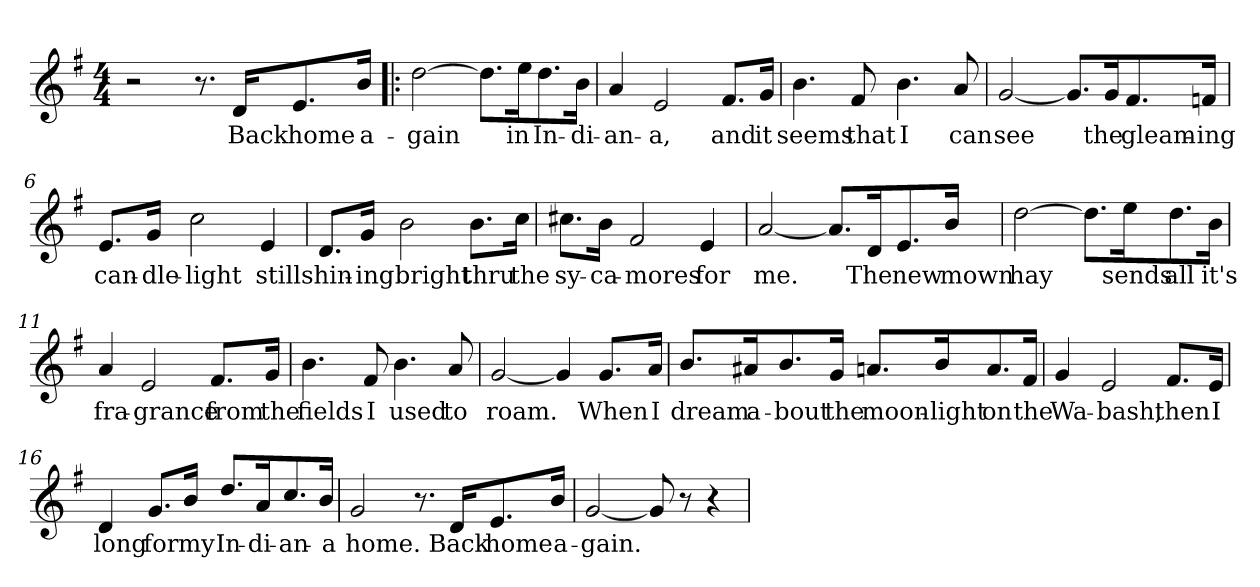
**kern	**text
*part1	*part1
*staff1	*staff1
*clefG2	*
*k[f#]	*
*G:	*
*M4/4	*
=1	=1
2r	.
8.r	.
16d/KL	Back
8.e/	home
16b/Jk	a-
=2!|:	=2!|:
[2dd\	-gain
8.dd\L]	.
16ee\K	in
8.dd\	In-
16b\Jk	-di-
=3	=3
4a/	-an-
2e/	-a,
8.f#/L	and
16g/Jk	it
=4	=4
4.b\	seems
8f#/	that
4.b\	I
8a/	can
!!LO:LB:g=z
=5	=5
[2g/	see
8.g/L]	.
16g/K	the
8.f#/	gleam-
16fn/Jk	-ing
=6	=6
8.e/L	can-
16g/Jk	-dle-
2cc\	-light
4e/	still
=7	=7
8.d/L	shin-
16g/Jk	-ing
2b\	bright
8.b\L	thru
16cc\Jk	the
!!LO:LB:g=z
=8	=8
8.cc#X\L	sy-
16b\Jk	-ca-
2f#/	-mores
4e/	for
=9	=9
[2a/	me.
8.a/L]	.
16d/K	The
8.e/	new
16b/Jk	mown
=10	=10
[2dd\	hay
8.dd\L]	.
16ee\K	sends
8.dd\	all
16b\Jk	it's
!!LO:LB:g=z
=11	=11
4a/	fra-
2e/	-grance
8.f#/L	from
16g/Jk	the
=12	=12
4.b\	fields
8f#/	I
4.b\	used
8a/	to
=13	=13
[2g/	roam.
4g/]	.
8.g/L	When
16a/Jk	I
!!LO:LB:g=z
=14	=14
8.b/L	dream
16a#X/K	a-
8.b/	-bout
16g/Jk	the
8.an/L	moon-
16b/K	-light
8.a/	on
16f#/Jk	the
=15	=15
4g/	Wa-
2e/	-bash,
8.f#/L	then
16e/Jk	I
!!LO:LB:g=z
=16	=16
4d/	long
8.g/L	for
16b/Jk	my
8.dd/L	In-
16a/K	-di-
8.cc/	-an-
16b/Jk	-a
=17	=17
2g/	home.
8.r	.
16d/KL	Back
8.e/	home
16b/Jk	a-
=18	=18
[2g/	-gain.
8g/]	.
8r	.
4r	.
=	=
*-	*-
